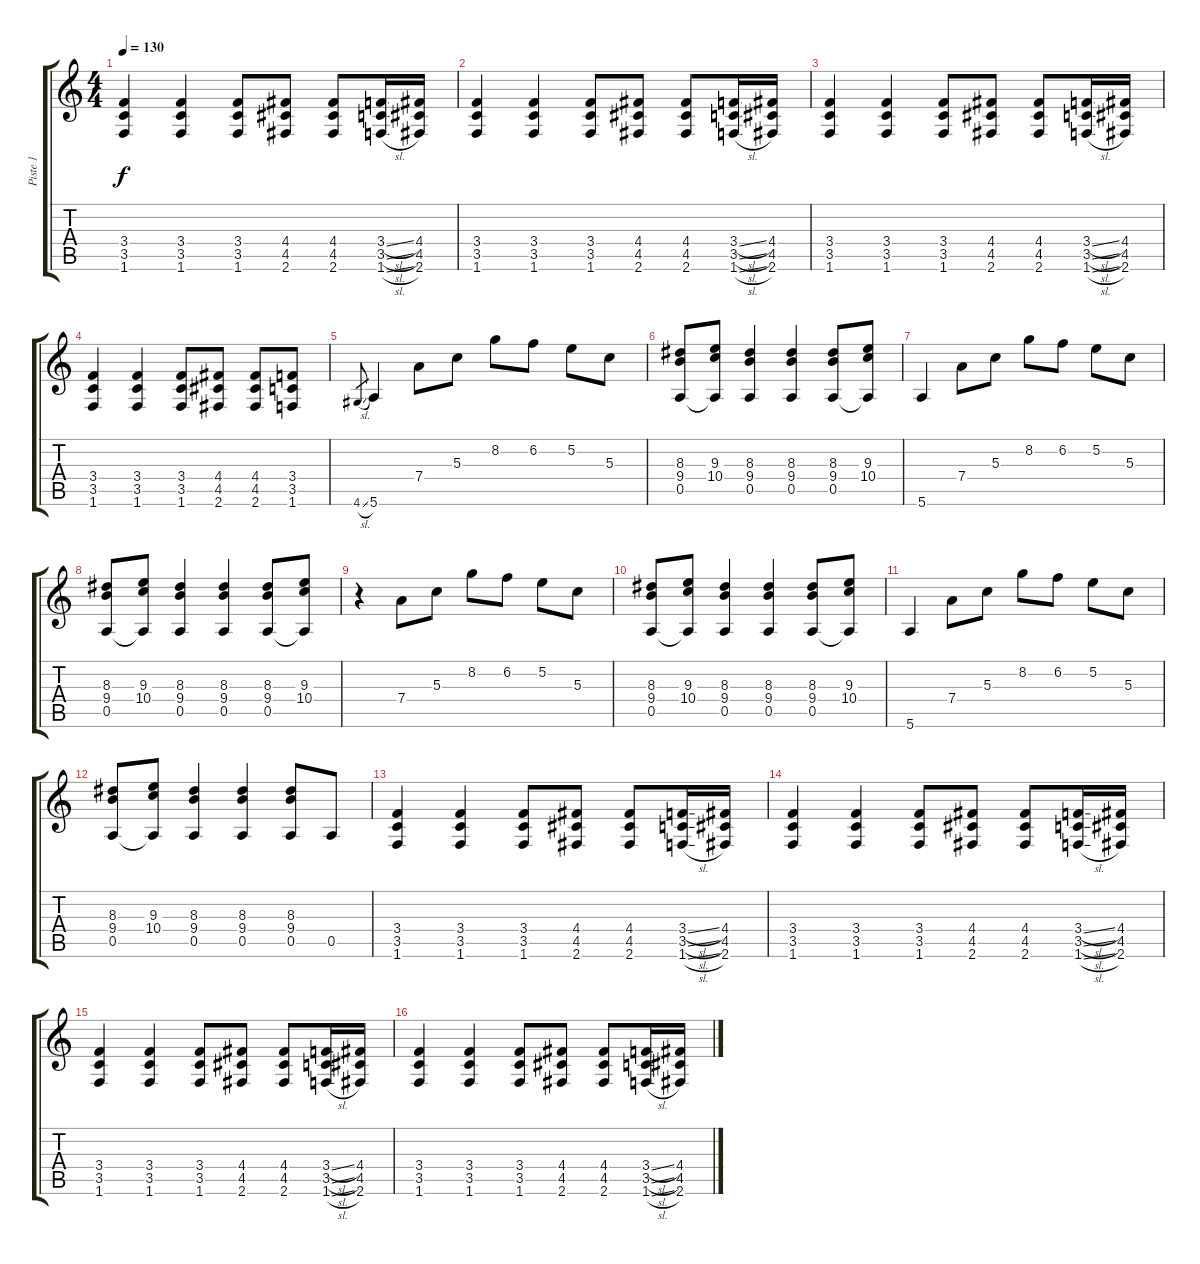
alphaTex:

\track ("Piste 1" "Piste 1") {instrument distortionguitar}
\staff {score tabs}
\tuning (E4 B3 G3 D3 A2 E2) {hide}
\ts (4 4)
\tempo 130
\clef g2
\ks c
(3.4 3.5 1.6).4{dy f} (3.4 3.5 1.6).4 (3.4 3.5 1.6).8 (4.4 4.5 2.6).8 (4.4 4.5 2.6).8 (3.4{sl} 3.5{sl} 1.6{sl}).16 (4.4 4.5 2.6).16 |
(3.4 3.5 1.6).4 (3.4 3.5 1.6).4 (3.4 3.5 1.6).8 (4.4 4.5 2.6).8 (4.4 4.5 2.6).8 (3.4{sl} 3.5{sl} 1.6{sl}).16 (4.4 4.5 2.6).16 |
(3.4 3.5 1.6).4 (3.4 3.5 1.6).4 (3.4 3.5 1.6).8 (4.4 4.5 2.6).8 (4.4 4.5 2.6).8 (3.4{sl} 3.5{sl} 1.6{sl}).16 (4.4 4.5 2.6).16 |
(3.4 3.5 1.6).4 (3.4 3.5 1.6).4 (3.4 3.5 1.6).8 (4.4 4.5 2.6).8 (4.4 4.5 2.6).8 (3.4 3.5 1.6).8 |
4.6{sl}.8{gr} 5.6.4 7.4.8 5.3.8 8.2.8 6.2.8 5.2.8 5.3.8 |
(8.3 9.4 0.5).8 (9.3 10.4 0.5{t}).8 (8.3 9.4 0.5).4 (8.3 9.4 0.5).4 (8.3 9.4 0.5).8 (9.3 10.4 0.5{t}).8 |
5.6.4 7.4.8 5.3.8 8.2.8 6.2.8 5.2.8 5.3.8 |
(8.3 9.4 0.5).8 (9.3 10.4 0.5{t}).8 (8.3 9.4 0.5).4 (8.3 9.4 0.5).4 (8.3 9.4 0.5).8 (9.3 10.4 0.5{t}).8 |
r.4 7.4.8 5.3.8 8.2.8 6.2.8 5.2.8 5.3.8 |
(8.3 9.4 0.5).8 (9.3 10.4 0.5{t}).8 (8.3 9.4 0.5).4 (8.3 9.4 0.5).4 (8.3 9.4 0.5).8 (9.3 10.4 0.5{t}).8 |
5.6.4 7.4.8 5.3.8 8.2.8 6.2.8 5.2.8 5.3.8 |
(8.3 9.4 0.5).8 (9.3 10.4 0.5{t}).8 (8.3 9.4 0.5).4 (8.3 9.4 0.5).4 (8.3 9.4 0.5).8 0.5.8 |
(3.4 3.5 1.6).4 (3.4 3.5 1.6).4 (3.4 3.5 1.6).8 (4.4 4.5 2.6).8 (4.4 4.5 2.6).8 (3.4{sl} 3.5{sl} 1.6{sl}).16 (4.4 4.5 2.6).16 |
(3.4 3.5 1.6).4 (3.4 3.5 1.6).4 (3.4 3.5 1.6).8 (4.4 4.5 2.6).8 (4.4 4.5 2.6).8 (3.4{sl} 3.5{sl} 1.6{sl}).16 (4.4 4.5 2.6).16 |
(3.4 3.5 1.6).4 (3.4 3.5 1.6).4 (3.4 3.5 1.6).8 (4.4 4.5 2.6).8 (4.4 4.5 2.6).8 (3.4{sl} 3.5{sl} 1.6{sl}).16 (4.4 4.5 2.6).16 |
(3.4 3.5 1.6).4 (3.4 3.5 1.6).4 (3.4 3.5 1.6).8 (4.4 4.5 2.6).8 (4.4 4.5 2.6).8 (3.4{sl} 3.5{sl} 1.6{sl}).16 (4.4 4.5 2.6).16
